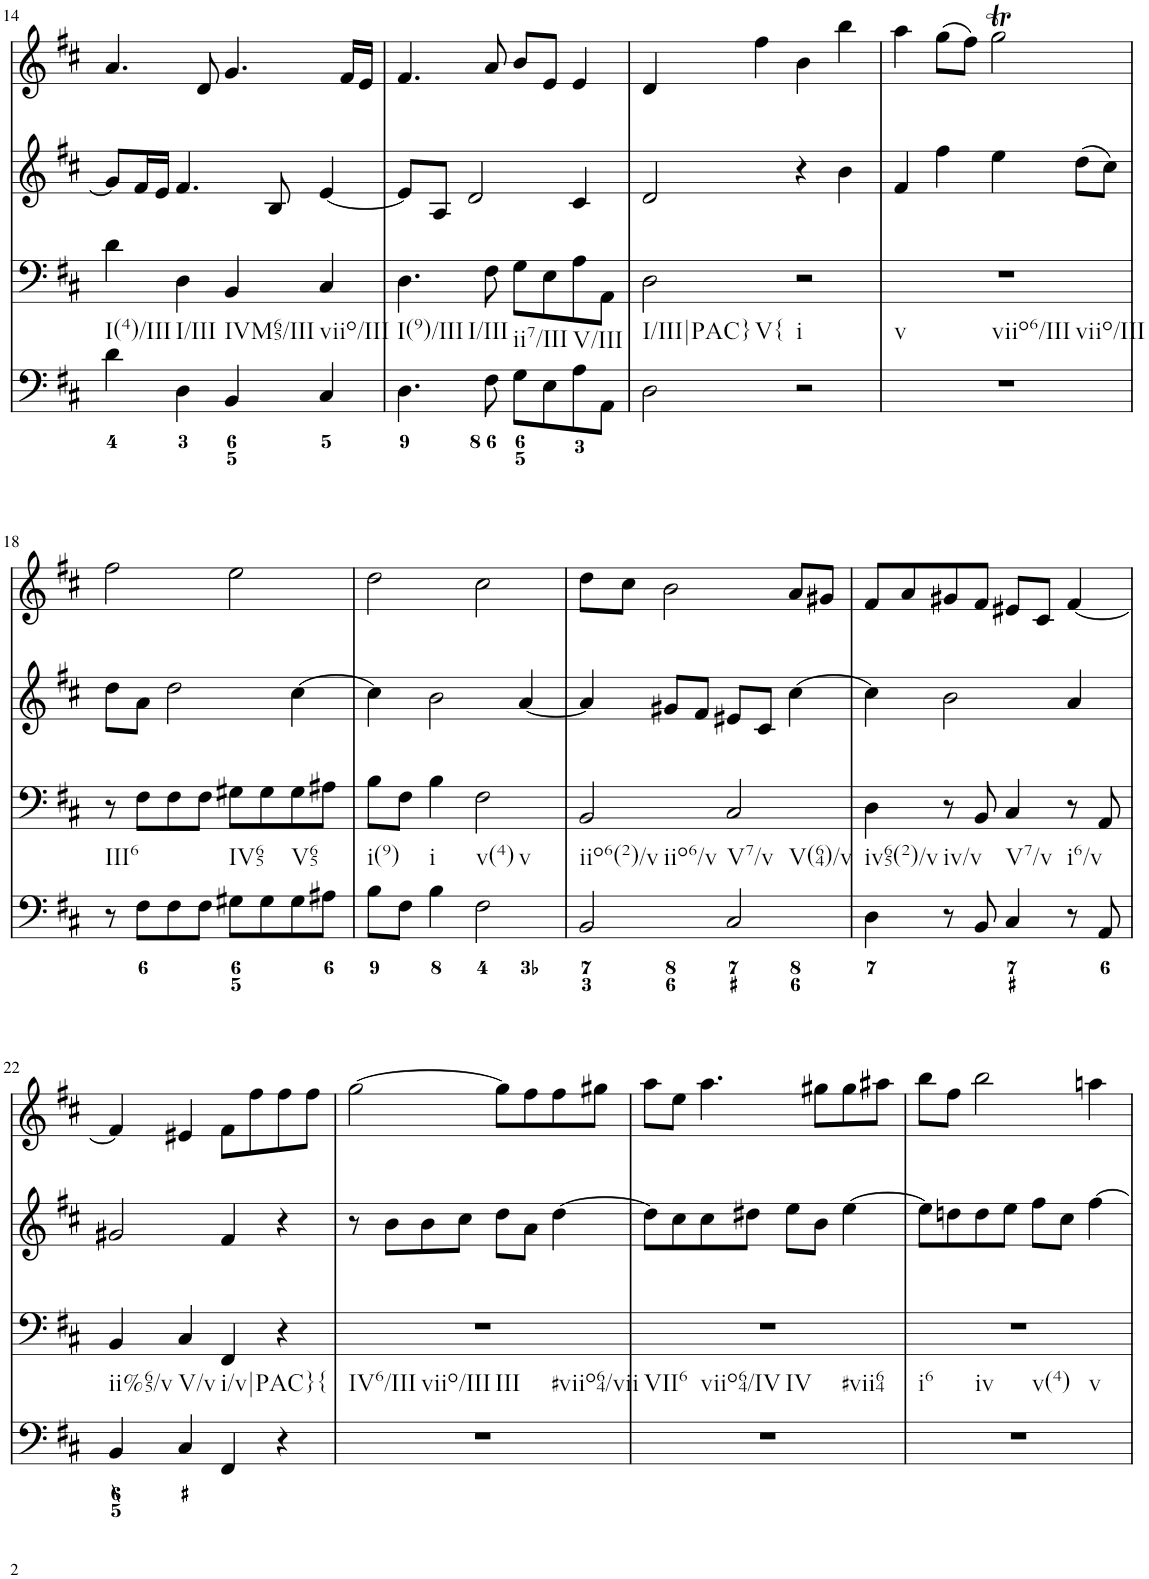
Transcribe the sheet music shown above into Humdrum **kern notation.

**kern	**kern	**kern	**kern
*part4	*part3	*part2	*part1
*staff4	*staff3	*staff2	*staff1
*I"Piano	*I"Piano	*I"Piano	*I"Piano
*I'Pno	*I'Pno	*I'Pno	*I'Pno
!!LO:PB:g=z
*clefF4	*clefF4	*clefG2	*clefG2
*k[f#c#]	*k[f#c#]	*k[f#c#]	*k[f#c#]
*b:	*b:	*b:	*b:
*M4/4	*M4/4	*M4/4	*M4/4
*met(c)	*met(c)	*met(c)	*met(c)
=14	=14	=14	=14
!	!LO:TX:b:t=I(4)/III	!	!
4d\	4d\	8g/L]	4.a/
.	.	16f#/L	.
.	.	16e/JJ	.
!	!LO:TX:b:t=I/III	!	!
4D\	4D\	4.f#/	.
.	.	.	8d/
!	!LO:TX:b:t=IVM65/III	!	!
4BB/	4BB/	.	4.g/
.	.	8B/	.
!	!LO:TX:b:t=viio/III	!	!
4C#/	4C#/	[4e/	.
.	.	.	16f#/LL
.	.	.	16e/JJ
=15	=15	=15	=15
!	!LO:TX:b:t=I(9)/III	!	!
!	!LO:TX:b:t=I/III	!	!
4.D\	4.D\	8e/L]	4.f#/
.	.	8A/J	.
.	.	2d/	.
8F#\	8F#\	.	8a/
!	!LO:TX:b:t=ii7/III	!	!
8G\L	8G\L	.	8b/L
8E\	8E\	.	8e/J
!	!LO:TX:b:t=V/III	!	!
8A\	8A\	4c#/	4e/
8AA\J	8AA\J	.	.
=16	=16	=16	=16
!	!LO:TX:b:t=I/III|PAC}	!	!
!	!LO:TX:b:t=V{	!	!
2D\	2D\	2d/	4d/
.	.	.	4ff#\
!	!LO:TX:b:t=i	!	!
2r	2r	4r	4b\
.	.	4b\	4bb\
=17	=17	=17	=17
!	!LO:TX:b:t=v	!	!
!	!LO:TX:b:t=viio6/III	!	!
!	!LO:TX:b:t=viio/III	!	!
1r	1r	4f#/	4aa\
.	.	4ff#\	(8gg\L
.	.	.	8ff#\J)
.	.	4ee\	2ggT\
.	.	(8dd\L	.
.	.	8cc#\J)	.
!!LO:LB:g=z
=18	=18	=18	=18
!	!LO:TX:b:t=III6	!	!
8r	8r	8dd\L	2ff#\
8F#\L	8F#\L	8a\J	.
8F#\	8F#\	2dd\	.
8F#\J	8F#\J	.	.
!	!LO:TX:b:t=IV65	!	!
8G#X\L	8G#X\L	.	2ee\
8G#\	8G#\	.	.
!	!LO:TX:b:t=V65	!	!
8G#\	8G#\	[4cc#\	.
8A#X\J	8A#X\J	.	.
=19	=19	=19	=19
!	!LO:TX:b:t=i(9)	!	!
8B\L	8B\L	4cc#\]	2dd\
8F#\J	8F#\J	.	.
!	!LO:TX:b:t=i	!	!
4B\	4B\	2b\	.
!	!LO:TX:b:t=v(4)	!	!
!	!LO:TX:b:t=v	!	!
2F#\	2F#\	.	2cc#\
.	.	[4a/	.
=20	=20	=20	=20
!	!LO:TX:b:t=iio6(2)/v	!	!
!	!LO:TX:b:t=iio6/v	!	!
2BB/	2BB/	4a/]	8dd\L
.	.	.	8cc#\J
.	.	8g#X/L	2b\
.	.	8f#/J	.
!	!LO:TX:b:t=V7/v	!	!
!	!LO:TX:b:t=V(64)/v	!	!
2C#/	2C#/	8e#X/L	.
.	.	8c#/J	.
.	.	[4cc#\	8a/L
.	.	.	8g#X/J
=21	=21	=21	=21
!	!LO:TX:b:t=iv65(2)/v	!	!
4D\	4D\	4cc#\]	8f#/L
.	.	.	8a/
!	!LO:TX:b:t=iv/v	!	!
8r	8r	2b\	8g#X/
8BB/	8BB/	.	8f#/J
!	!LO:TX:b:t=V7/v	!	!
4C#/	4C#/	.	8e#X/L
.	.	.	8c#/J
!	!LO:TX:b:t=i6/v	!	!
8r	8r	4a/	[4f#/
8AA/	8AA/	.	.
!!LO:LB:g=z
=22	=22	=22	=22
!	!LO:TX:b:t=ii%65/v	!	!
4BB/	4BB/	2g#X/	4f#/]
!	!LO:TX:b:t=V/v	!	!
4C#/	4C#/	.	4e#X/
!	!LO:TX:b:t=i/v|PAC}{	!	!
4FF#/	4FF#/	4f#/	8f#\L
.	.	.	8ff#\
4r	4r	4r	8ff#\
.	.	.	8ff#\J
=23	=23	=23	=23
!	!LO:TX:b:t=IV6/III	!	!
!	!LO:TX:b:t=viio/III	!	!
!	!LO:TX:b:t=III	!	!
!	!LO:TX:b:t=#viio64/vii	!	!
1r	1r	8r	[2gg\
.	.	8b\L	.
.	.	8b\	.
.	.	8cc#\J	.
.	.	8dd\L	8gg\L]
.	.	8a\J	8ff#\
.	.	[4dd\	8ff#\
.	.	.	8gg#X\J
=24	=24	=24	=24
!	!LO:TX:b:t=VII6	!	!
!	!LO:TX:b:t=viio64/IV	!	!
!	!LO:TX:b:t=IV	!	!
!	!LO:TX:b:t=#vii64	!	!
1r	1r	8dd\L]	8aa\L
.	.	8cc#\	8ee\J
.	.	8cc#\	4.aa\
.	.	8dd#X\J	.
.	.	8ee\L	.
.	.	8b\J	8gg#X\L
.	.	[4ee\	8gg#\
.	.	.	8aa#X\J
=25	=25	=25	=25
!	!LO:TX:b:t=i6	!	!
!	!LO:TX:b:t=iv	!	!
!	!LO:TX:b:t=v(4)	!	!
!	!LO:TX:b:t=v	!	!
1r	1r	8ee\L]	8bb\L
.	.	8ddn\	8ff#\J
.	.	8dd\	2bb\
.	.	8ee\J	.
.	.	8ff#\L	.
.	.	8cc#\J	.
.	.	[4ff#\	4aan\
=	=	=	=
*-	*-	*-	*-
